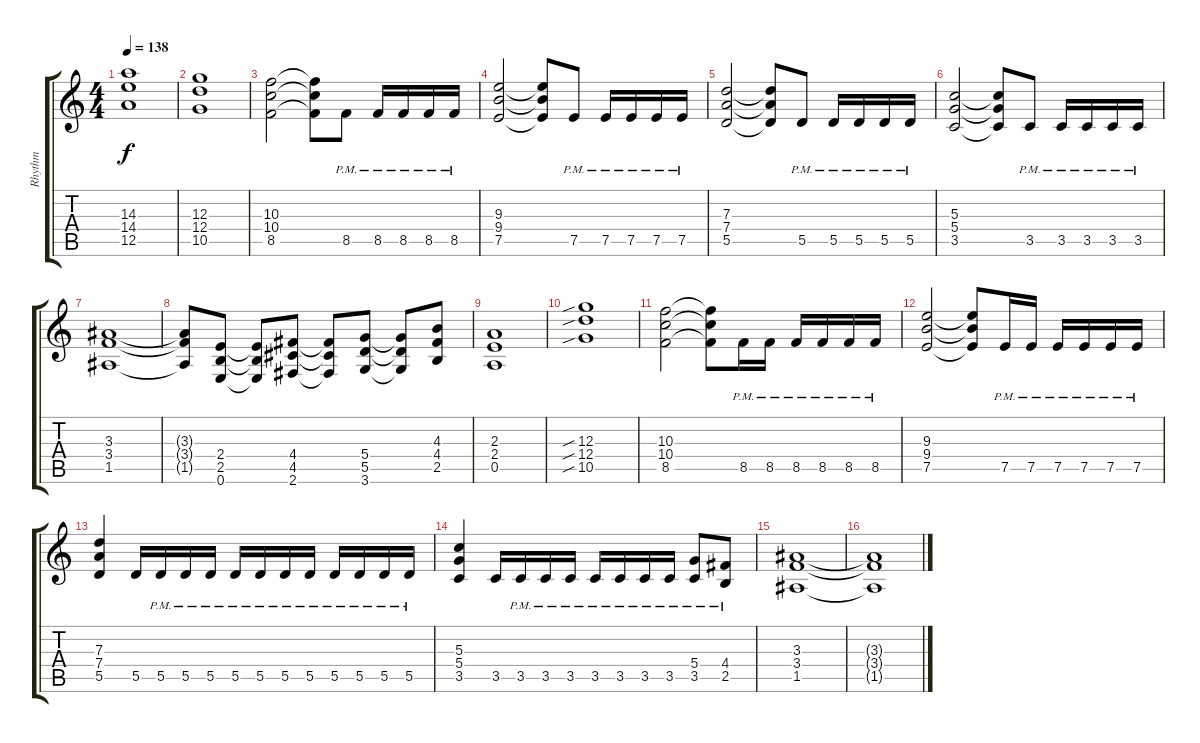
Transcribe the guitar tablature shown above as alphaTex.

\track ("Rhythm" "Rhythm") {instrument overdrivenguitar}
\staff {score tabs}
\tuning (E4 B3 G3 D3 A2 E2) {hide}
\ts (4 4)
\tempo 138
\clef g2
\ks c
(14.3 14.4 12.5).1{dy f} |
(12.3 12.4 10.5).1 |
(10.3 10.4 8.5).2 (10.3{t} 10.4{t} 8.5{t}).8 8.5{pm}.8 8.5{pm}.16 8.5{pm}.16 8.5{pm}.16 8.5{pm}.16 |
(9.3 9.4 7.5).2 (9.3{t} 9.4{t} 7.5{t}).8 7.5{pm}.8 7.5{pm}.16 7.5{pm}.16 7.5{pm}.16 7.5{pm}.16 |
(7.3 7.4 5.5).2 (7.3{t} 7.4{t} 5.5{t}).8 5.5{pm}.8 5.5{pm}.16 5.5{pm}.16 5.5{pm}.16 5.5{pm}.16 |
(5.3 5.4 3.5).2 (5.3{t} 5.4{t} 3.5{t}).8 3.5{pm}.8 3.5{pm}.16 3.5{pm}.16 3.5{pm}.16 3.5{pm}.16 |
(3.3 3.4 1.5).1 |
(3.3{t} 3.4{t} 1.5{t}).8 (2.4 2.5 0.6).8 (2.4{t} 2.5{t} 0.6{t}).8 (4.4 4.5 2.6).8 (4.4{t} 4.5{t} 2.6{t}).8 (5.4 5.5 3.6).8 (5.4{t} 5.5{t} 3.6{t}).8 (4.3 4.4 2.5).8 |
(2.3 2.4 0.5).1 |
(12.3{sib} 12.4{sib} 10.5{sib}).1 |
(10.3 10.4 8.5).2 (10.3{t} 10.4{t} 8.5{t}).8 8.5{pm}.16 8.5{pm}.16 8.5{pm}.16 8.5{pm}.16 8.5{pm}.16 8.5{pm}.16 |
(9.3 9.4 7.5).2 (9.3{t} 9.4{t} 7.5{t}).8 7.5{pm}.16 7.5{pm}.16 7.5{pm}.16 7.5{pm}.16 7.5{pm}.16 7.5{pm}.16 |
(7.3 7.4 5.5).4 5.5.16 5.5{pm}.16 5.5{pm}.16 5.5{pm}.16 5.5{pm}.16 5.5{pm}.16 5.5{pm}.16 5.5{pm}.16 5.5{pm}.16 5.5{pm}.16 5.5{pm}.16 5.5{pm}.16 |
(5.3 5.4 3.5).4 3.5.16 3.5{pm}.16 3.5{pm}.16 3.5{pm}.16 3.5{pm}.16 3.5{pm}.16 3.5{pm}.16 3.5{pm}.16 (5.4 3.5{pm}).8 (4.4 2.5{pm}).8 |
(3.3 3.4 1.5).1 |
(3.3{t} 3.4{t} 1.5{t}).1
